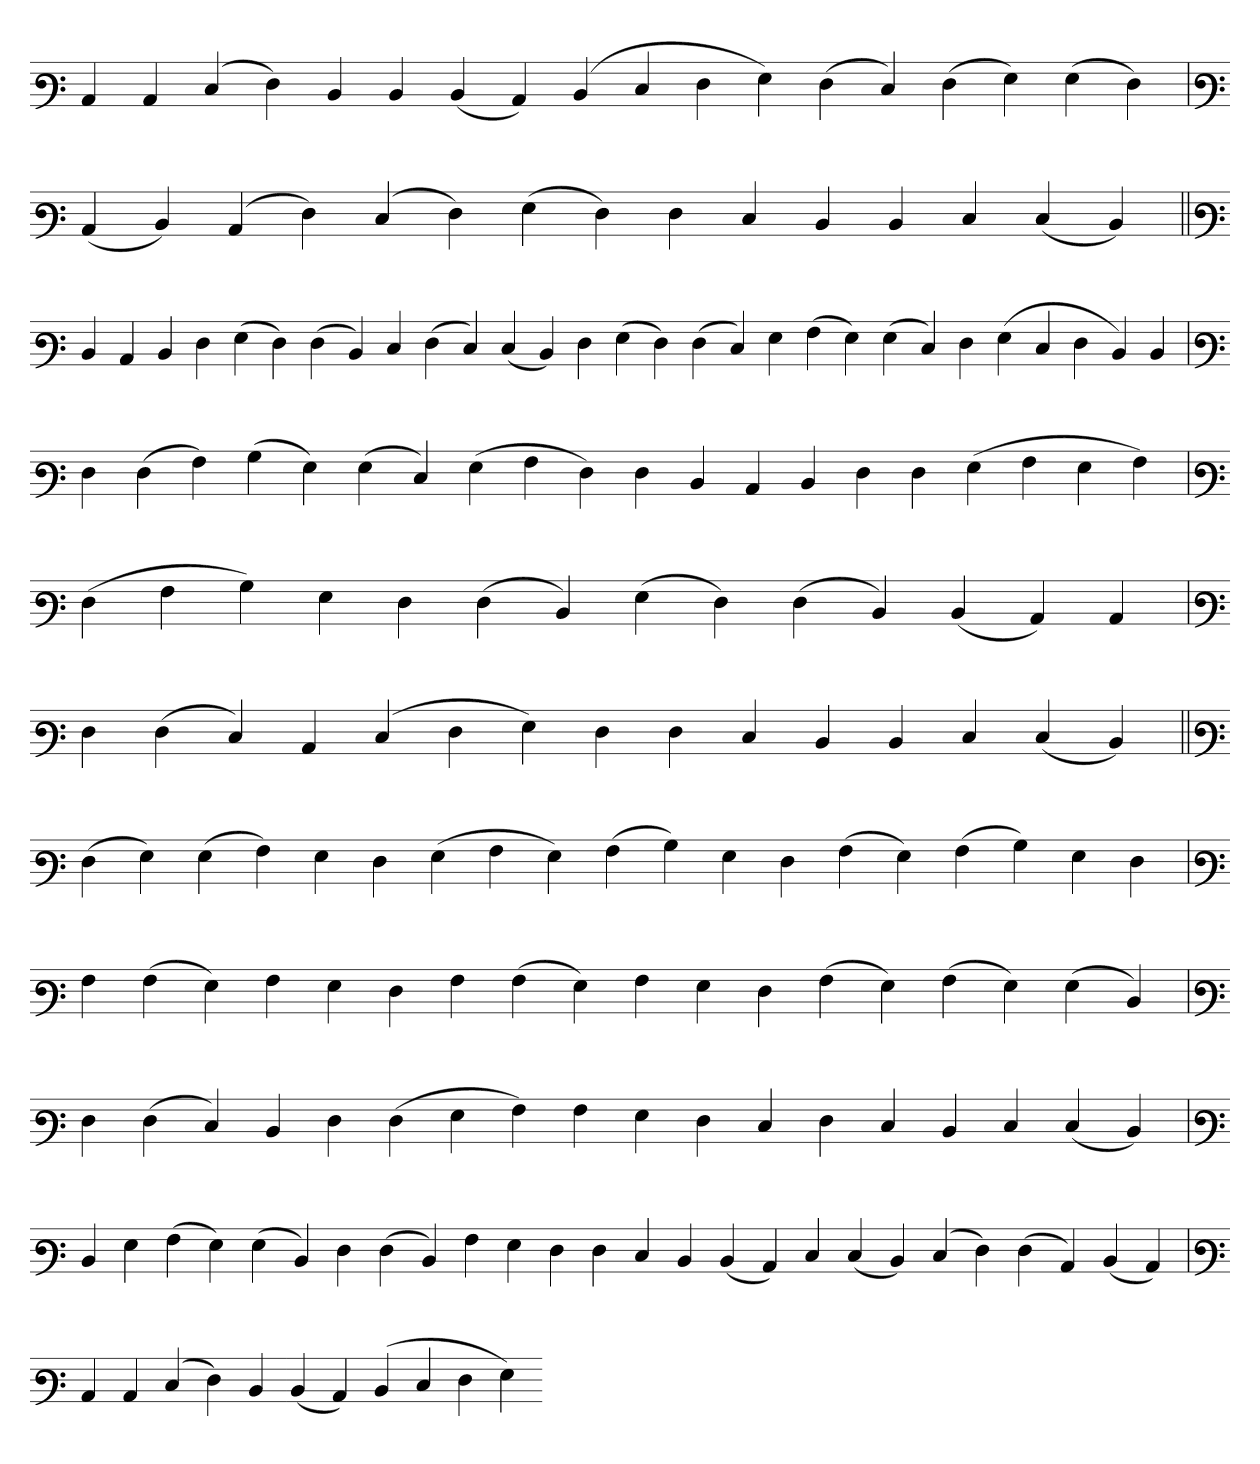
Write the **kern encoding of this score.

**kern
*part1
*staff1
*clefF3
=
4C
4C
(4E
4F)
4D
4D
(4D
4C)
(4D
4E
4F
4G)
(4F
4E)
(4F
4G)
(4G
4F)
='
*clefF3
(4C
4D)
(4C
4F)
(4E
4F)
(4G
4F)
4F
4E
4D
4D
4E
(4E
4D)
=||
*clefF3
4D
4C
4D
4F
(4G
4F)
(4F
4D)
4E
(4F
4E)
(4E
4D)
4F
(4G
4F)
(4F
4E)
4G
(4A
4G)
(4G
4E)
4F
(4G
4E
4F
4D)
4D
=`
*clefF3
4F
(4F
4A)
(4B
4G)
(4G
4E)
(4G
4A
4F)
4F
4D
4C
4D
4F
4F
(4G
4A
4G
4A)
=`
*clefF3
(4F
4A
4B)
4G
4F
(4F
4D)
(4G
4F)
(4F
4D)
(4D
4C)
4C
='
*clefF3
4F
(4F
4E)
4C
(4E
4F
4G)
4F
4F
4E
4D
4D
4E
(4E
4D)
=||
*clefF3
(4F
4G)
(4G
4A)
4G
4F
(4G
4A
4G)
(4A
4B)
4G
4F
(4A
4G)
(4A
4B)
4G
4F
=`
*clefF3
4A
(4A
4G)
4A
4G
4F
4A
(4A
4G)
4A
4G
4F
(4A
4G)
(4A
4G)
(4G
4D)
='
*clefF3
4F
(4F
4E)
4D
4F
(4F
4G
4A)
4A
4G
4F
4E
4F
4E
4D
4E
(4E
4D)
='
*clefF3
4D
4G
(4A
4G)
(4G
4D)
4F
(4F
4D)
4A
4G
4F
4F
4E
4D
(4D
4C)
4E
(4E
4D)
(4E
4F)
(4F
4C)
(4D
4C)
=
*clefF3
4C
4C
(4E
4F)
4D
(4D
4C)
(4D
4E
4F
4G)
=-
*-
